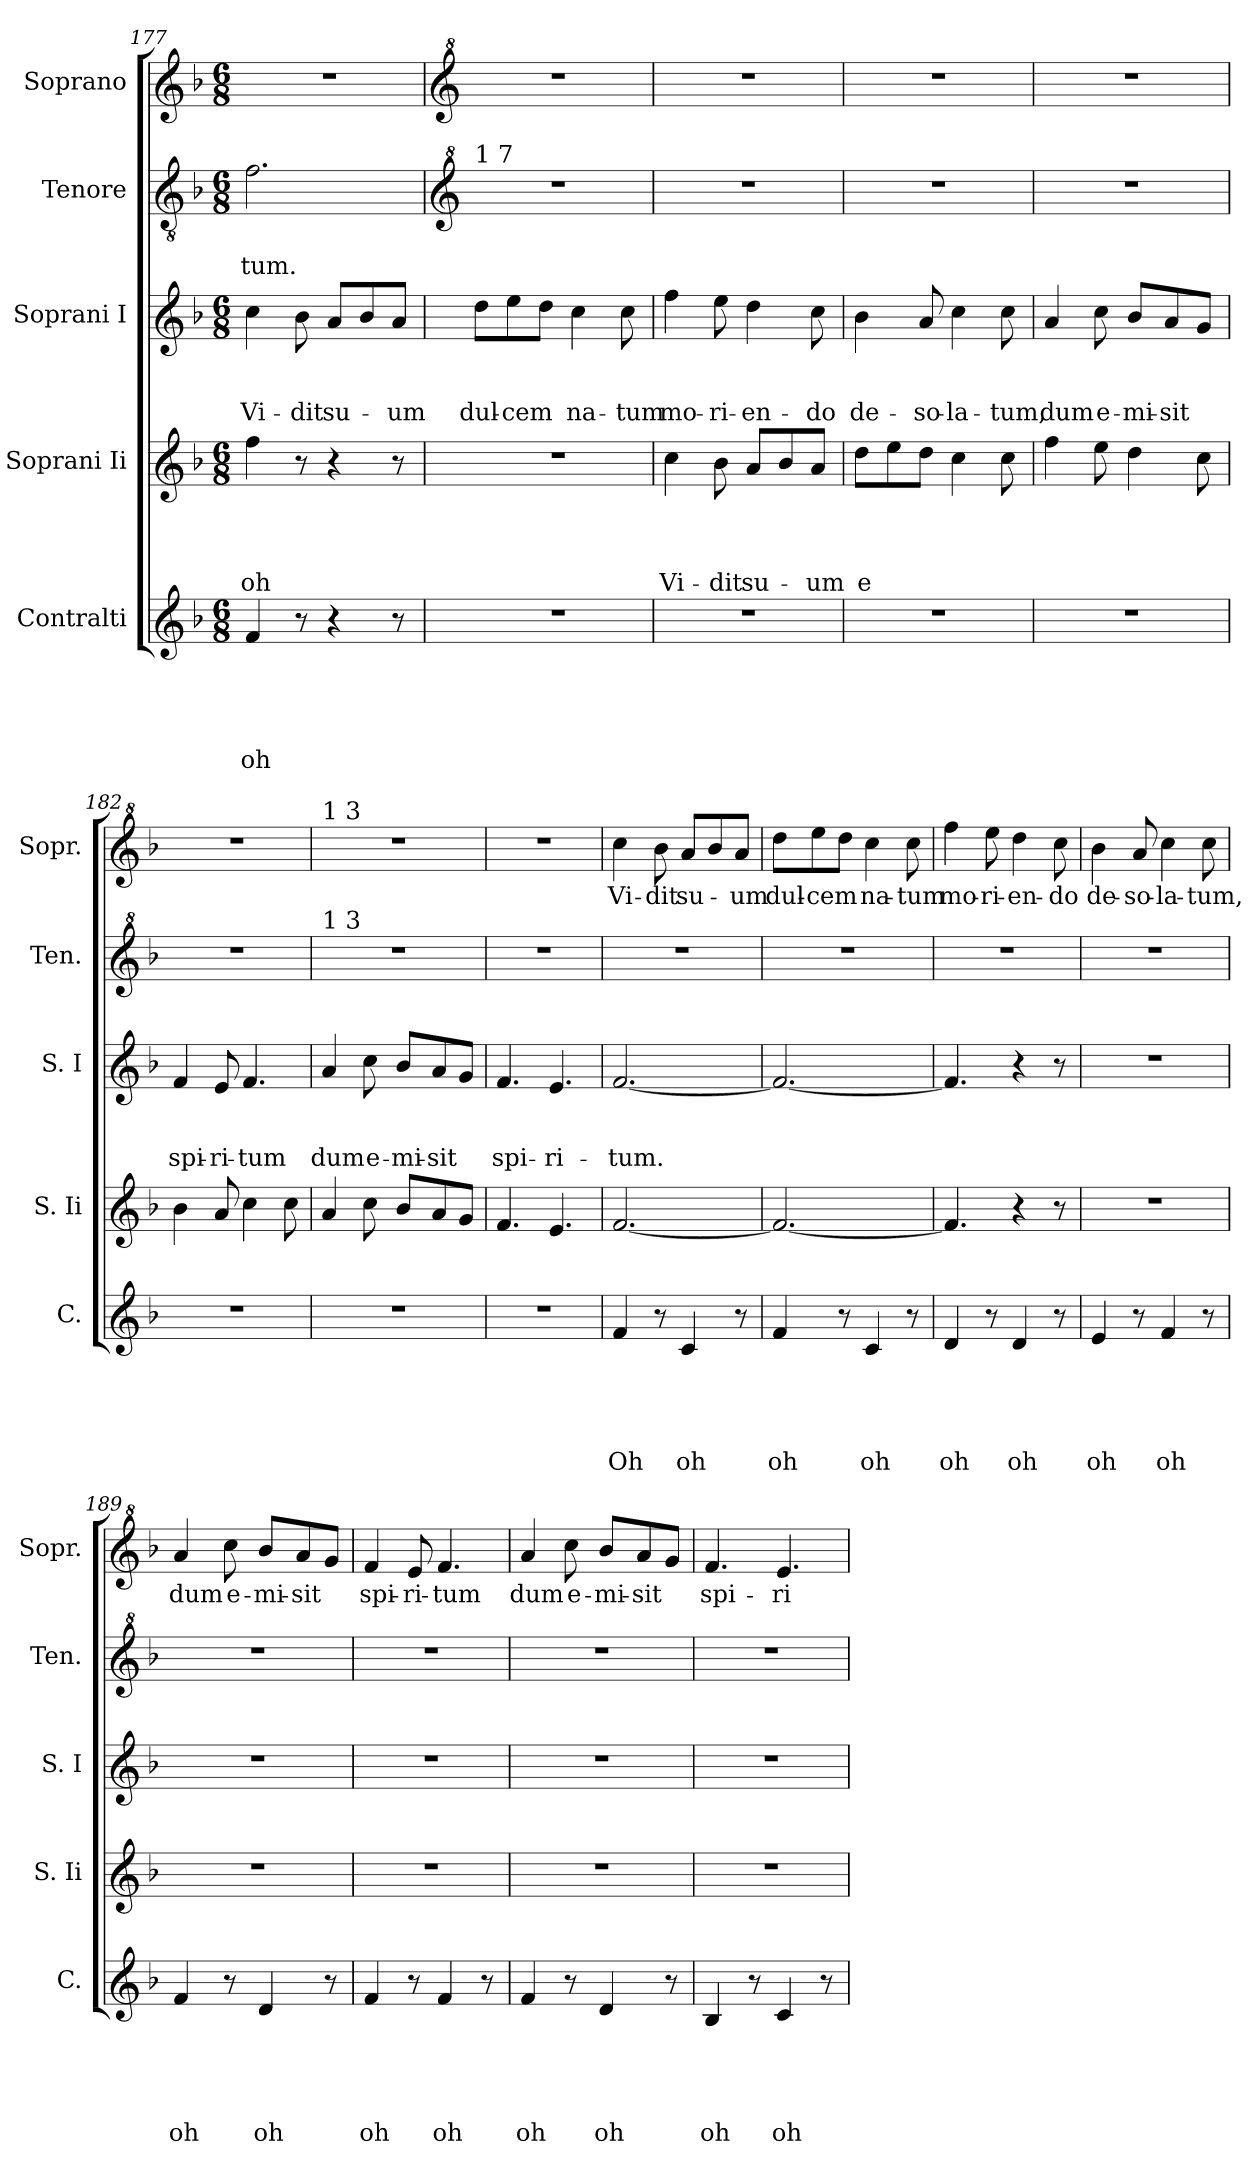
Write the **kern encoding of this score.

**kern	**text	**text	**text	**text	**text	**kern	**text	**text	**text	**text	**kern	**text	**text	**text	**kern	**text	**text	**kern	**text
*part5	*part5	*part5	*part5	*part5	*part5	*part4	*part4	*part4	*part4	*part4	*part3	*part3	*part3	*part3	*part2	*part2	*part2	*part1	*part1
*staff5	*staff5	*staff5	*staff5	*staff5	*staff5	*staff4	*staff4	*staff4	*staff4	*staff4	*staff3	*staff3	*staff3	*staff3	*staff2	*staff2	*staff2	*staff1	*staff1
*I"Contralti	*	*	*	*	*	*I"Soprani Ii	*	*	*	*	*I"Soprani I	*	*	*	*I"Tenore	*	*	*I"Soprano	*
*I'C.	*	*	*	*	*	*I'S. Ii	*	*	*	*	*I'S. I	*	*	*	*I'Ten.	*	*	*I'Sopr.	*
*clefG2	*	*	*	*	*	*clefG2	*	*	*	*	*clefG2	*	*	*	*clefGv2	*	*	*clefG2	*
*k[b-]	*	*	*	*	*	*k[b-]	*	*	*	*	*k[b-]	*	*	*	*k[b-]	*	*	*k[b-]	*
*F:	*	*	*	*	*	*F:	*	*	*	*	*F:	*	*	*	*F:	*	*	*F:	*
*M6/8	*	*	*	*	*	*M6/8	*	*	*	*	*M6/8	*	*	*	*M6/8	*	*	*M6/8	*
=177	=177	=177	=177	=177	=177	=177	=177	=177	=177	=177	=177	=177	=177	=177	=177	=177	=177	=177	=177
!	!	!	!	!	!LO:LY:b	!	!	!	!	!LO:LY:b	!	!	!	!LO:LY:b	!	!	!LO:LY:b	!LO:N:vis=1	!
4f/	.	.	.	.	oh	4ff\	.	.	.	oh	4cc\	.	.	Vi-	2.f\	.	-tum.	2.r	.
!	!	!	!	!	!	!	!	!	!	!	!	!	!	!LO:LY:b	!	!	!	!	!
8r	.	.	.	.	.	8r	.	.	.	.	8b-\	.	.	-dit	.	.	.	.	.
!	!	!	!	!	!	!	!	!	!	!	!	!	!	!LO:LY:b	!	!	!	!	!
4r	.	.	.	.	.	4r	.	.	.	.	8a/L	.	.	su-	.	.	.	.	.
.	.	.	.	.	.	.	.	.	.	.	8b-/	.	.	.	.	.	.	.	.
!	!	!	!	!	!	!	!	!	!	!	!	!	!	!LO:LY:b	!	!	!	!	!
8r	.	.	.	.	.	8r	.	.	.	.	8a/J	.	.	-um	.	.	.	.	.
!!LO:PB:g=z
=178	=178	=178	=178	=178	=178	=178	=178	=178	=178	=178	=178	=178	=178	=178	=178	=178	=178	=178	=178
*	*	*	*	*	*	*	*	*	*	*	*	*	*	*	*clefG^2	*	*	*clefG^2	*
!	!	!	!	!	!	!	!	!	!	!	!	!	!	!	!LO:TX:a:t=1 7	!	!	!	!
!LO:N:vis=1	!	!	!	!	!	!LO:N:vis=1	!	!	!	!	!	!	!	!LO:LY:b	!LO:N:vis=1	!	!	!LO:N:vis=1	!
2.r	.	.	.	.	.	2.r	.	.	.	.	8dd\L	.	.	dul-	2.r	.	.	2.r	.
!	!	!	!	!	!	!	!	!	!	!	!	!	!	!LO:LY:b:rj	!	!	!	!	!
.	.	.	.	.	.	.	.	.	.	.	8ee\	.	.	-cem	.	.	.	.	.
.	.	.	.	.	.	.	.	.	.	.	8dd\J	.	.	.	.	.	.	.	.
!	!	!	!	!	!	!	!	!	!	!	!	!	!	!LO:LY:b	!	!	!	!	!
.	.	.	.	.	.	.	.	.	.	.	4cc\	.	.	na-	.	.	.	.	.
!	!	!	!	!	!	!	!	!	!	!	!	!	!	!LO:LY:b:rj	!	!	!	!	!
.	.	.	.	.	.	.	.	.	.	.	8cc\	.	.	-tum	.	.	.	.	.
=179	=179	=179	=179	=179	=179	=179	=179	=179	=179	=179	=179	=179	=179	=179	=179	=179	=179	=179	=179
!LO:N:vis=1	!	!	!	!	!	!	!	!	!	!LO:LY:b	!	!	!	!LO:LY:b	!LO:N:vis=1	!	!	!LO:N:vis=1	!
2.r	.	.	.	.	.	4cc\	.	.	.	Vi-	4ff\	.	.	mo-	2.r	.	.	2.r	.
!	!	!	!	!	!	!	!	!	!	!LO:LY:b	!	!	!	!LO:LY:b	!	!	!	!	!
.	.	.	.	.	.	8b-\	.	.	.	-dit	8ee\	.	.	-ri-	.	.	.	.	.
!	!	!	!	!	!	!	!	!	!	!LO:LY:b	!	!	!	!LO:LY:b	!	!	!	!	!
.	.	.	.	.	.	8a/L	.	.	.	su-	4dd\	.	.	-en-	.	.	.	.	.
.	.	.	.	.	.	8b-/	.	.	.	.	.	.	.	.	.	.	.	.	.
!	!	!	!	!	!	!	!	!	!	!LO:LY:b	!	!	!	!LO:LY:b	!	!	!	!	!
.	.	.	.	.	.	8a/J	.	.	.	-um	8cc\	.	.	-do	.	.	.	.	.
=180	=180	=180	=180	=180	=180	=180	=180	=180	=180	=180	=180	=180	=180	=180	=180	=180	=180	=180	=180
!LO:N:vis=1	!	!	!	!	!	!	!	!	!	!LO:LY:b	!	!	!	!LO:LY:b	!LO:N:vis=1	!	!	!LO:N:vis=1	!
2.r	.	.	.	.	.	8dd\L	.	.	.	e	4b-\	.	.	de-	2.r	.	.	2.r	.
.	.	.	.	.	.	8ee\	.	.	.	.	.	.	.	.	.	.	.	.	.
!	!	!	!	!	!	!	!	!	!	!	!	!	!	!LO:LY:b	!	!	!	!	!
.	.	.	.	.	.	8dd\J	.	.	.	.	8a/	.	.	-so-	.	.	.	.	.
!	!	!	!	!	!	!	!	!	!	!	!	!	!	!LO:LY:b	!	!	!	!	!
.	.	.	.	.	.	4cc\	.	.	.	.	4cc\	.	.	-la-	.	.	.	.	.
!	!	!	!	!	!	!	!	!	!	!	!	!	!	!LO:LY:b	!	!	!	!	!
.	.	.	.	.	.	8cc\	.	.	.	.	8cc\	.	.	-tum,	.	.	.	.	.
=181	=181	=181	=181	=181	=181	=181	=181	=181	=181	=181	=181	=181	=181	=181	=181	=181	=181	=181	=181
!LO:N:vis=1	!	!	!	!	!	!	!	!	!	!	!	!	!	!LO:LY:b	!LO:N:vis=1	!	!	!LO:N:vis=1	!
2.r	.	.	.	.	.	4ff\	.	.	.	.	4a/	.	.	dum	2.r	.	.	2.r	.
!	!	!	!	!	!	!	!	!	!	!	!	!	!	!LO:LY:b	!	!	!	!	!
.	.	.	.	.	.	8ee\	.	.	.	.	8cc\	.	.	e-	.	.	.	.	.
!	!	!	!	!	!	!	!	!	!	!	!	!	!	!LO:LY:b	!	!	!	!	!
.	.	.	.	.	.	4dd\	.	.	.	.	8b-/L	.	.	-mi-	.	.	.	.	.
!	!	!	!	!	!	!	!	!	!	!	!	!	!	!LO:LY:b:rj	!	!	!	!	!
.	.	.	.	.	.	.	.	.	.	.	8a/	.	.	-sit	.	.	.	.	.
.	.	.	.	.	.	8cc\	.	.	.	.	8g/J	.	.	.	.	.	.	.	.
=182	=182	=182	=182	=182	=182	=182	=182	=182	=182	=182	=182	=182	=182	=182	=182	=182	=182	=182	=182
!LO:N:vis=1	!	!	!	!	!	!	!	!	!	!	!	!	!	!LO:LY:b	!LO:N:vis=1	!	!	!LO:N:vis=1	!
2.r	.	.	.	.	.	4b-\	.	.	.	.	4f/	.	.	spi-	2.r	.	.	2.r	.
!	!	!	!	!	!	!	!	!	!	!	!	!	!	!LO:LY:b	!	!	!	!	!
.	.	.	.	.	.	8a/	.	.	.	.	8e/	.	.	-ri-	.	.	.	.	.
!	!	!	!	!	!	!	!	!	!	!	!	!	!	!LO:LY:b	!	!	!	!	!
.	.	.	.	.	.	4cc\	.	.	.	.	4.f/	.	.	-tum	.	.	.	.	.
.	.	.	.	.	.	8cc\	.	.	.	.	.	.	.	.	.	.	.	.	.
!!LO:LB:g=z
=183	=183	=183	=183	=183	=183	=183	=183	=183	=183	=183	=183	=183	=183	=183	=183	=183	=183	=183	=183
!	!	!	!	!	!	!	!	!	!	!	!	!	!	!	!	!	!	!LO:TX:a:t=1 3	!
!	!	!	!	!	!	!	!	!	!	!	!	!	!	!	!LO:TX:a:t=1 3	!	!	!	!
!LO:N:vis=1	!	!	!	!	!	!	!	!	!	!	!	!	!	!LO:LY:b	!LO:N:vis=1	!	!	!LO:N:vis=1	!
2.r	.	.	.	.	.	4a/	.	.	.	.	4a/	.	.	dum	2.r	.	.	2.r	.
!	!	!	!	!	!	!	!	!	!	!	!	!	!	!LO:LY:b	!	!	!	!	!
.	.	.	.	.	.	8cc\	.	.	.	.	8cc\	.	.	e-	.	.	.	.	.
!	!	!	!	!	!	!	!	!	!	!	!	!	!	!LO:LY:b	!	!	!	!	!
.	.	.	.	.	.	8b-/L	.	.	.	.	8b-/L	.	.	-mi-	.	.	.	.	.
!	!	!	!	!	!	!	!	!	!	!	!	!	!	!LO:LY:b:rj	!	!	!	!	!
.	.	.	.	.	.	8a/	.	.	.	.	8a/	.	.	-sit	.	.	.	.	.
.	.	.	.	.	.	8g/J	.	.	.	.	8g/J	.	.	.	.	.	.	.	.
=184	=184	=184	=184	=184	=184	=184	=184	=184	=184	=184	=184	=184	=184	=184	=184	=184	=184	=184	=184
!LO:N:vis=1	!	!	!	!	!	!	!	!	!	!	!	!	!	!LO:LY:b	!LO:N:vis=1	!	!	!LO:N:vis=1	!
2.r	.	.	.	.	.	4.f/	.	.	.	.	4.f/	.	.	spi-	2.r	.	.	2.r	.
!	!	!	!	!	!	!	!	!	!	!	!	!	!	!LO:LY:b	!	!	!	!	!
.	.	.	.	.	.	4.e/	.	.	.	.	4.e/	.	.	-ri-	.	.	.	.	.
=185	=185	=185	=185	=185	=185	=185	=185	=185	=185	=185	=185	=185	=185	=185	=185	=185	=185	=185	=185
!	!	!	!	!	!LO:LY:b	!	!	!	!	!	!	!	!	!LO:LY:b	!LO:N:vis=1	!	!	!	!LO:LY:b
4f/	.	.	.	.	Oh	[<2.f/	.	.	.	.	[<2.f/	.	.	-tum.	2.r	.	.	4ccc\	Vi-
!	!	!	!	!	!	!	!	!	!	!	!	!	!	!	!	!	!	!	!LO:LY:b
8r	.	.	.	.	.	.	.	.	.	.	.	.	.	.	.	.	.	8bb-\	-dit
!	!	!	!	!	!LO:LY:b	!	!	!	!	!	!	!	!	!	!	!	!	!	!LO:LY:b
4c/	.	.	.	.	oh	.	.	.	.	.	.	.	.	.	.	.	.	8aa/L	su-
.	.	.	.	.	.	.	.	.	.	.	.	.	.	.	.	.	.	8bb-/	.
!	!	!	!	!	!	!	!	!	!	!	!	!	!	!	!	!	!	!	!LO:LY:b
8r	.	.	.	.	.	.	.	.	.	.	.	.	.	.	.	.	.	8aa/J	-um
=186	=186	=186	=186	=186	=186	=186	=186	=186	=186	=186	=186	=186	=186	=186	=186	=186	=186	=186	=186
!	!	!	!	!	!LO:LY:b	!	!	!	!	!	!	!	!	!	!LO:N:vis=1	!	!	!	!LO:LY:b
4f/	.	.	.	.	oh	2.f/_	.	.	.	.	2.f/_	.	.	.	2.r	.	.	8ddd\L	dul-
!	!	!	!	!	!	!	!	!	!	!	!	!	!	!	!	!	!	!	!LO:LY:b:rj
.	.	.	.	.	.	.	.	.	.	.	.	.	.	.	.	.	.	8eee\	-cem
8r	.	.	.	.	.	.	.	.	.	.	.	.	.	.	.	.	.	8ddd\J	.
!	!	!	!	!	!LO:LY:b	!	!	!	!	!	!	!	!	!	!	!	!	!	!LO:LY:b
4c/	.	.	.	.	oh	.	.	.	.	.	.	.	.	.	.	.	.	4ccc\	na-
!	!	!	!	!	!	!	!	!	!	!	!	!	!	!	!	!	!	!	!LO:LY:b
8r	.	.	.	.	.	.	.	.	.	.	.	.	.	.	.	.	.	8ccc\	-tum
=187	=187	=187	=187	=187	=187	=187	=187	=187	=187	=187	=187	=187	=187	=187	=187	=187	=187	=187	=187
!	!	!	!	!	!LO:LY:b	!	!	!	!	!	!	!	!	!	!LO:N:vis=1	!	!	!	!LO:LY:b
4d/	.	.	.	.	oh	4.f/]	.	.	.	.	4.f/]	.	.	.	2.r	.	.	4fff\	mo-
!	!	!	!	!	!	!	!	!	!	!	!	!	!	!	!	!	!	!	!LO:LY:b
8r	.	.	.	.	.	.	.	.	.	.	.	.	.	.	.	.	.	8eee\	-ri-
!	!	!	!	!	!LO:LY:b	!	!	!	!	!	!	!	!	!	!	!	!	!	!LO:LY:b:rj
4d/	.	.	.	.	oh	4r	.	.	.	.	4r	.	.	.	.	.	.	4ddd\	-en-
!	!	!	!	!	!	!	!	!	!	!	!	!	!	!	!	!	!	!	!LO:LY:b
8r	.	.	.	.	.	8r	.	.	.	.	8r	.	.	.	.	.	.	8ccc\	-do
!!LO:PB:g=z
=188	=188	=188	=188	=188	=188	=188	=188	=188	=188	=188	=188	=188	=188	=188	=188	=188	=188	=188	=188
!	!	!	!	!	!LO:LY:b	!LO:N:vis=1	!	!	!	!	!LO:N:vis=1	!	!	!	!LO:N:vis=1	!	!	!	!LO:LY:b
4e/	.	.	.	.	oh	2.r	.	.	.	.	2.r	.	.	.	2.r	.	.	4bb-\	de-
!	!	!	!	!	!	!	!	!	!	!	!	!	!	!	!	!	!	!	!LO:LY:b
8r	.	.	.	.	.	.	.	.	.	.	.	.	.	.	.	.	.	8aa/	-so-
!	!	!	!	!	!LO:LY:b	!	!	!	!	!	!	!	!	!	!	!	!	!	!LO:LY:b
4f/	.	.	.	.	oh	.	.	.	.	.	.	.	.	.	.	.	.	4ccc\	-la-
!	!	!	!	!	!	!	!	!	!	!	!	!	!	!	!	!	!	!	!LO:LY:b
8r	.	.	.	.	.	.	.	.	.	.	.	.	.	.	.	.	.	8ccc\	-tum,
=189	=189	=189	=189	=189	=189	=189	=189	=189	=189	=189	=189	=189	=189	=189	=189	=189	=189	=189	=189
!	!	!	!	!	!LO:LY:b	!LO:N:vis=1	!	!	!	!	!LO:N:vis=1	!	!	!	!LO:N:vis=1	!	!	!	!LO:LY:b
4f/	.	.	.	.	oh	2.r	.	.	.	.	2.r	.	.	.	2.r	.	.	4aa/	dum
!	!	!	!	!	!	!	!	!	!	!	!	!	!	!	!	!	!	!	!LO:LY:b
8r	.	.	.	.	.	.	.	.	.	.	.	.	.	.	.	.	.	8ccc\	e-
!	!	!	!	!	!LO:LY:b	!	!	!	!	!	!	!	!	!	!	!	!	!	!LO:LY:b
4d/	.	.	.	.	oh	.	.	.	.	.	.	.	.	.	.	.	.	8bb-/L	-mi-
!	!	!	!	!	!	!	!	!	!	!	!	!	!	!	!	!	!	!	!LO:LY:b:rj
.	.	.	.	.	.	.	.	.	.	.	.	.	.	.	.	.	.	8aa/	-sit
8r	.	.	.	.	.	.	.	.	.	.	.	.	.	.	.	.	.	8gg/J	.
=190	=190	=190	=190	=190	=190	=190	=190	=190	=190	=190	=190	=190	=190	=190	=190	=190	=190	=190	=190
!	!	!	!	!	!LO:LY:b	!LO:N:vis=1	!	!	!	!	!LO:N:vis=1	!	!	!	!LO:N:vis=1	!	!	!	!LO:LY:b
4f/	.	.	.	.	oh	2.r	.	.	.	.	2.r	.	.	.	2.r	.	.	4ff/	spi-
!	!	!	!	!	!	!	!	!	!	!	!	!	!	!	!	!	!	!	!LO:LY:b
8r	.	.	.	.	.	.	.	.	.	.	.	.	.	.	.	.	.	8ee/	-ri-
!	!	!	!	!	!LO:LY:b	!	!	!	!	!	!	!	!	!	!	!	!	!	!LO:LY:b
4f/	.	.	.	.	oh	.	.	.	.	.	.	.	.	.	.	.	.	4.ff/	-tum
8r	.	.	.	.	.	.	.	.	.	.	.	.	.	.	.	.	.	.	.
=191	=191	=191	=191	=191	=191	=191	=191	=191	=191	=191	=191	=191	=191	=191	=191	=191	=191	=191	=191
!	!	!	!	!	!LO:LY:b	!LO:N:vis=1	!	!	!	!	!LO:N:vis=1	!	!	!	!LO:N:vis=1	!	!	!	!LO:LY:b
4f/	.	.	.	.	oh	2.r	.	.	.	.	2.r	.	.	.	2.r	.	.	4aa/	dum
!	!	!	!	!	!	!	!	!	!	!	!	!	!	!	!	!	!	!	!LO:LY:b
8r	.	.	.	.	.	.	.	.	.	.	.	.	.	.	.	.	.	8ccc\	e-
!	!	!	!	!	!LO:LY:b	!	!	!	!	!	!	!	!	!	!	!	!	!	!LO:LY:b
4d/	.	.	.	.	oh	.	.	.	.	.	.	.	.	.	.	.	.	8bb-/L	-mi-
!	!	!	!	!	!	!	!	!	!	!	!	!	!	!	!	!	!	!	!LO:LY:b:rj
.	.	.	.	.	.	.	.	.	.	.	.	.	.	.	.	.	.	8aa/	-sit
8r	.	.	.	.	.	.	.	.	.	.	.	.	.	.	.	.	.	8gg/J	.
=192	=192	=192	=192	=192	=192	=192	=192	=192	=192	=192	=192	=192	=192	=192	=192	=192	=192	=192	=192
!	!	!	!	!	!LO:LY:b	!LO:N:vis=1	!	!	!	!	!LO:N:vis=1	!	!	!	!LO:N:vis=1	!	!	!	!LO:LY:b
4B-/	.	.	.	.	oh	2.r	.	.	.	.	2.r	.	.	.	2.r	.	.	4.ff/	spi-
8r	.	.	.	.	.	.	.	.	.	.	.	.	.	.	.	.	.	.	.
!	!	!	!	!	!LO:LY:b	!	!	!	!	!	!	!	!	!	!	!	!	!	!LO:LY:b
4c/	.	.	.	.	oh	.	.	.	.	.	.	.	.	.	.	.	.	4.ee/	-ri-
8r	.	.	.	.	.	.	.	.	.	.	.	.	.	.	.	.	.	.	.
=	=	=	=	=	=	=	=	=	=	=	=	=	=	=	=	=	=	=	=
*-	*-	*-	*-	*-	*-	*-	*-	*-	*-	*-	*-	*-	*-	*-	*-	*-	*-	*-	*-
